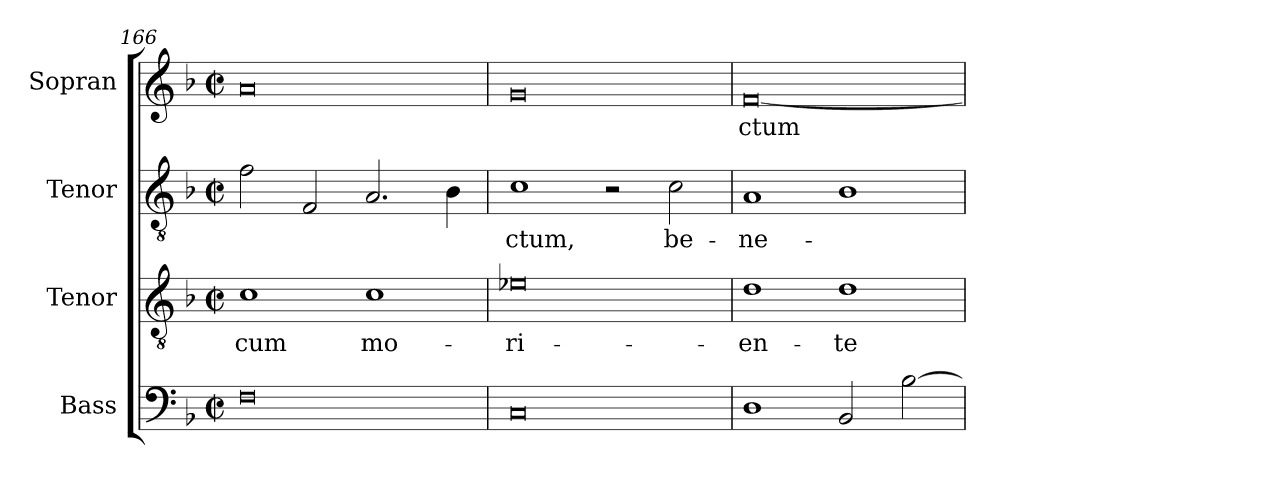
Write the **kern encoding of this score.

**kern	**kern	**text	**kern	**text	**kern	**text
*part4	*part3	*part3	*part2	*part2	*part1	*part1
*staff4	*staff3	*staff3	*staff2	*staff2	*staff1	*staff1
*I"Bass	*I"Tenor	*	*I"Tenor	*	*I"Sopran	*
*	*I'Tenor	*	*	*	*	*
*clefF4	*clefGv2	*	*clefGv2	*	*clefG2	*
*	*ITrd7c12	*	*ITrd7c12	*	*	*
*k[b-]	*k[b-]	*	*k[b-]	*	*k[b-]	*
*F:	*F:	*	*F:	*	*F:	*
*M2/2	*M2/2	*	*M2/2	*	*M2/2	*
*met(c|)	*met(c|)	*	*met(c|)	*	*met(c|)	*
=166	=166	=166	=166	=166	=166	=166
!	!	!LO:LY:b:color=#000000	!	!	!	!
0Fi	1Ci	cum	2Fi\	.	0ai	.
.	.	.	2FFi/	.	.	.
!	!	!LO:LY:b:color=#000000	!	!	!	!
.	1Ci	mo-	2.AAi/	.	.	.
.	.	.	4BB-i\	.	.	.
=167	=167	=167	=167	=167	=167	=167
!	!	!LO:LY:b:color=#000000	!	!	!	!
!	!	!	!	!LO:LY:b:color=#000000	!	!
0Ci	0E-Xi	-ri-	1Ci	-ctum,	0gi	.
.	.	.	2r	.	.	.
!	!	!	!	!LO:LY:b:color=#000000	!	!
.	.	.	2Ci\	be-	.	.
!!LO:LB:g=z
=168	=168	=168	=168	=168	=168	=168
!	!	!LO:LY:b:color=#000000	!	!	!	!
!	!	!	!	!LO:LY:b:color=#000000	!	!
!	!	!	!	!	!	!LO:LY:b:color=#000000
1Di	1Di	-en-	1AAi	-ne-	[<0fi	-ctum
!	!	!LO:LY:b:color=#000000	!	!	!	!
2BB-i/	1Di	-te	1BB-i	.	.	.
[>2B-i\	.	.	.	.	.	.
=	=	=	=	=	=	=
*-	*-	*-	*-	*-	*-	*-
